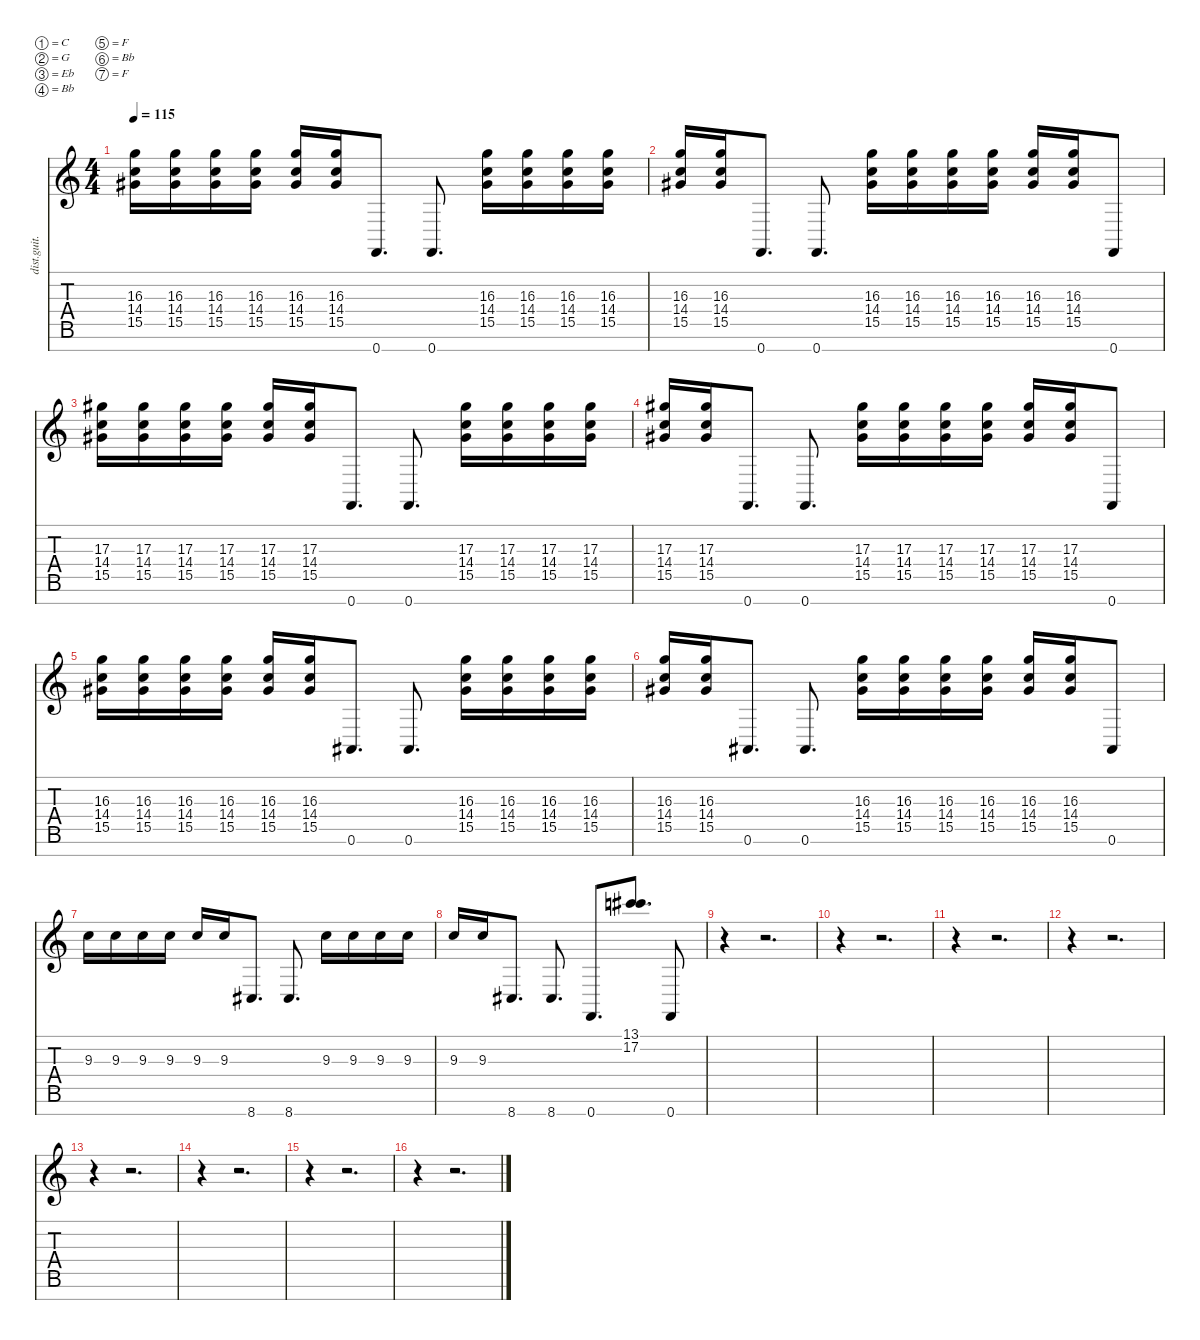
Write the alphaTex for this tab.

\defaultSystemsLayout 4
\hideDynamics
\bracketExtendMode nobrackets
\track ("Rhythm " "dist.guit.") {instrument distortionguitar}
\staff {score tabs}
\tuning (C4 G3 Eb3 Bb2 F2 Bb1 F1)
\ts (4 4)
\tempo 115
\clef g2
\ks c
(16.3 14.4 15.5{acc #}).16{dy f} (16.3 14.4 15.5{acc #}).16 (16.3 14.4 15.5{acc #}).16 (16.3 14.4 15.5{acc #}).16 (16.3 14.4 15.5{acc #}).16 (16.3 14.4 15.5{acc #}).16 0.7.8{d} 0.7.8{d} (16.3 14.4 15.5{acc #}).16 (16.3 14.4 15.5{acc #}).16 (16.3 14.4 15.5{acc #}).16 (16.3 14.4 15.5{acc #}).16 |
(16.3 14.4 15.5{acc #}).16 (16.3 14.4 15.5{acc #}).16 0.7.8{d} 0.7.8{d} (16.3 14.4 15.5{acc #}).16 (16.3 14.4 15.5{acc #}).16 (16.3 14.4 15.5{acc #}).16 (16.3 14.4 15.5{acc #}).16 (16.3 14.4 15.5{acc #}).16 (16.3 14.4 15.5{acc #}).16 0.7.8 |
(17.3{acc #} 14.4 15.5{acc #}).16 (17.3{acc #} 14.4 15.5{acc #}).16 (17.3{acc #} 14.4 15.5{acc #}).16 (17.3{acc #} 14.4 15.5{acc #}).16 (17.3{acc #} 14.4 15.5{acc #}).16 (17.3{acc #} 14.4 15.5{acc #}).16 0.7.8{d} 0.7.8{d} (17.3{acc #} 14.4 15.5{acc #}).16 (17.3{acc #} 14.4 15.5{acc #}).16 (17.3{acc #} 14.4 15.5{acc #}).16 (17.3{acc #} 14.4 15.5{acc #}).16 |
(17.3{acc #} 14.4 15.5{acc #}).16 (17.3{acc #} 14.4 15.5{acc #}).16 0.7.8{d} 0.7.8{d} (17.3{acc #} 14.4 15.5{acc #}).16 (17.3{acc #} 14.4 15.5{acc #}).16 (17.3{acc #} 14.4 15.5{acc #}).16 (17.3{acc #} 14.4 15.5{acc #}).16 (17.3{acc #} 14.4 15.5{acc #}).16 (17.3{acc #} 14.4 15.5{acc #}).16 0.7.8 |
(16.3 14.4 15.5{acc #}).16 (16.3 14.4 15.5{acc #}).16 (16.3 14.4 15.5{acc #}).16 (16.3 14.4 15.5{acc #}).16 (16.3 14.4 15.5{acc #}).16 (16.3 14.4 15.5{acc #}).16 0.6{acc #}.8{d} 0.6{acc #}.8{d} (16.3 14.4 15.5{acc #}).16 (16.3 14.4 15.5{acc #}).16 (16.3 14.4 15.5{acc #}).16 (16.3 14.4 15.5{acc #}).16 |
(16.3 14.4 15.5{acc #}).16 (16.3 14.4 15.5{acc #}).16 0.6{acc #}.8{d} 0.6{acc #}.8{d} (16.3 14.4 15.5{acc #}).16 (16.3 14.4 15.5{acc #}).16 (16.3 14.4 15.5{acc #}).16 (16.3 14.4 15.5{acc #}).16 (16.3 14.4 15.5{acc #}).16 (16.3 14.4 15.5{acc #}).16 0.6{acc #}.8 |
9.3.16 9.3.16 9.3.16 9.3.16 9.3.16 9.3.16 8.7{acc #}.8{d} 8.7{acc #}.8{d} 9.3.16 9.3.16 9.3.16 9.3.16 |
9.3.16 9.3.16 8.7{acc #}.8{d} 8.7{acc #}.8{d} 0.7.8{d} (13.1{acc #} 17.2).8{d} 0.7.8 |
r.4 r.2{d} |
r.4 r.2{d} |
r.4 r.2{d} |
r.4 r.2{d} |
r.4 r.2{d} |
r.4 r.2{d} |
r.4 r.2{d} |
r.4 r.2{d}
